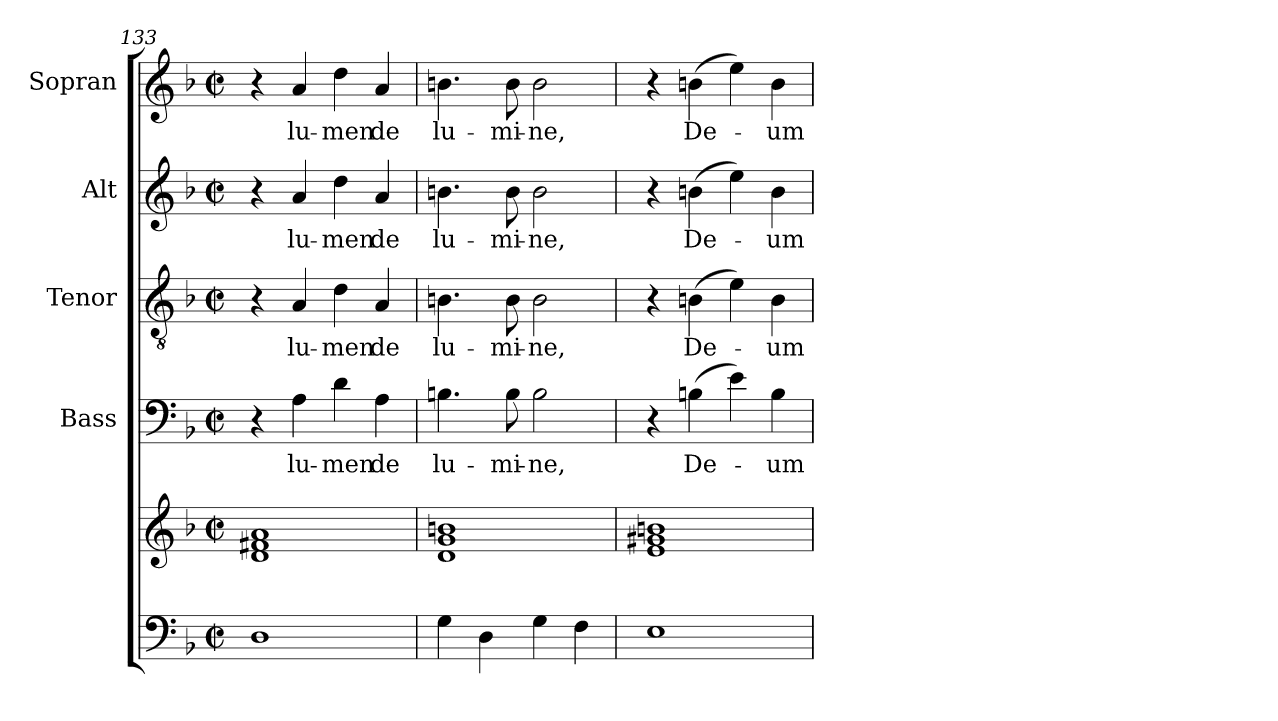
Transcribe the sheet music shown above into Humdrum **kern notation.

**kern	**kern	**kern	**text	**kern	**text	**kern	**text	**kern	**text
*part5	*part5	*part4	*part4	*part3	*part3	*part2	*part2	*part1	*part1
*staff6	*staff5	*staff4	*staff4	*staff3	*staff3	*staff2	*staff2	*staff1	*staff1
*	*	*I"Bass	*	*I"Tenor	*	*I"Alt	*	*I"Sopran	*
*	*	*I'B.	*	*I'T.	*	*I'A.	*	*I'S.	*
*clefF4	*clefG2	*clefF4	*	*clefGv2	*	*clefG2	*	*clefG2	*
*k[b-]	*k[b-]	*k[b-]	*	*k[b-]	*	*k[b-]	*	*k[b-]	*
*F:	*F:	*F:	*	*F:	*	*F:	*	*F:	*
*M2/2	*M2/2	*M2/2	*	*M2/2	*	*M2/2	*	*M2/2	*
*met(c|)	*met(c|)	*met(c|)	*	*met(c|)	*	*met(c|)	*	*met(c|)	*
=133	=133	=133	=133	=133	=133	=133	=133	=133	=133
*	*^	*	*	*	*	*	*	*	*
1D	1f#X 1a	1d	4r	.	4r	.	4r	.	4r	.
!	!	!	!	!LO:LY:b	!	!LO:LY:b	!	!LO:LY:b	!	!LO:LY:b
.	.	.	4A\	lu-	4A/	lu-	4a/	lu-	4a/	lu-
!	!	!	!	!LO:LY:b	!	!LO:LY:b	!	!LO:LY:b	!	!LO:LY:b
.	.	.	4d\	-men	4d\	-men	4dd\	-men	4dd\	-men
!	!	!	!	!LO:LY:b	!	!LO:LY:b	!	!LO:LY:b	!	!LO:LY:b
.	.	.	4A\	de	4A/	de	4a/	de	4a/	de
=134	=134	=134	=134	=134	=134	=134	=134	=134	=134	=134
!	!	!	!	!LO:LY:b	!	!LO:LY:b	!	!LO:LY:b	!	!LO:LY:b
4G\	1g 1bn	1d	4.Bn\	lu-	4.Bn\	lu-	4.bn\	lu-	4.bn\	lu-
4D\	.	.	.	.	.	.	.	.	.	.
!	!	!	!	!LO:LY:b	!	!LO:LY:b	!	!LO:LY:b	!	!LO:LY:b
.	.	.	8B\	-mi-	8B\	-mi-	8b\	-mi-	8b\	-mi-
!	!	!	!	!LO:LY:b	!	!LO:LY:b	!	!LO:LY:b	!	!LO:LY:b
4G\	.	.	2B\	-ne,	2B\	-ne,	2b\	-ne,	2b\	-ne,
4F\	.	.	.	.	.	.	.	.	.	.
=135	=135	=135	=135	=135	=135	=135	=135	=135	=135	=135
1E	1g#X 1bn	1e	4r	.	4r	.	4r	.	4r	.
!	!	!	!	!LO:LY:b	!	!LO:LY:b	!	!LO:LY:b	!	!LO:LY:b
.	.	.	(>4Bn\	De-	(>4Bn\	De-	(>4bn\	De-	(>4bn\	De-
.	.	.	4e\)	.	4e\)	.	4ee\)	.	4ee\)	.
!	!	!	!	!LO:LY:b	!	!LO:LY:b	!	!LO:LY:b	!	!LO:LY:b
.	.	.	4B\	-um	4B\	-um	4b\	-um	4b\	-um
*	*v	*v	*	*	*	*	*	*	*	*
=	=	=	=	=	=	=	=	=	=
*-	*-	*-	*-	*-	*-	*-	*-	*-	*-
